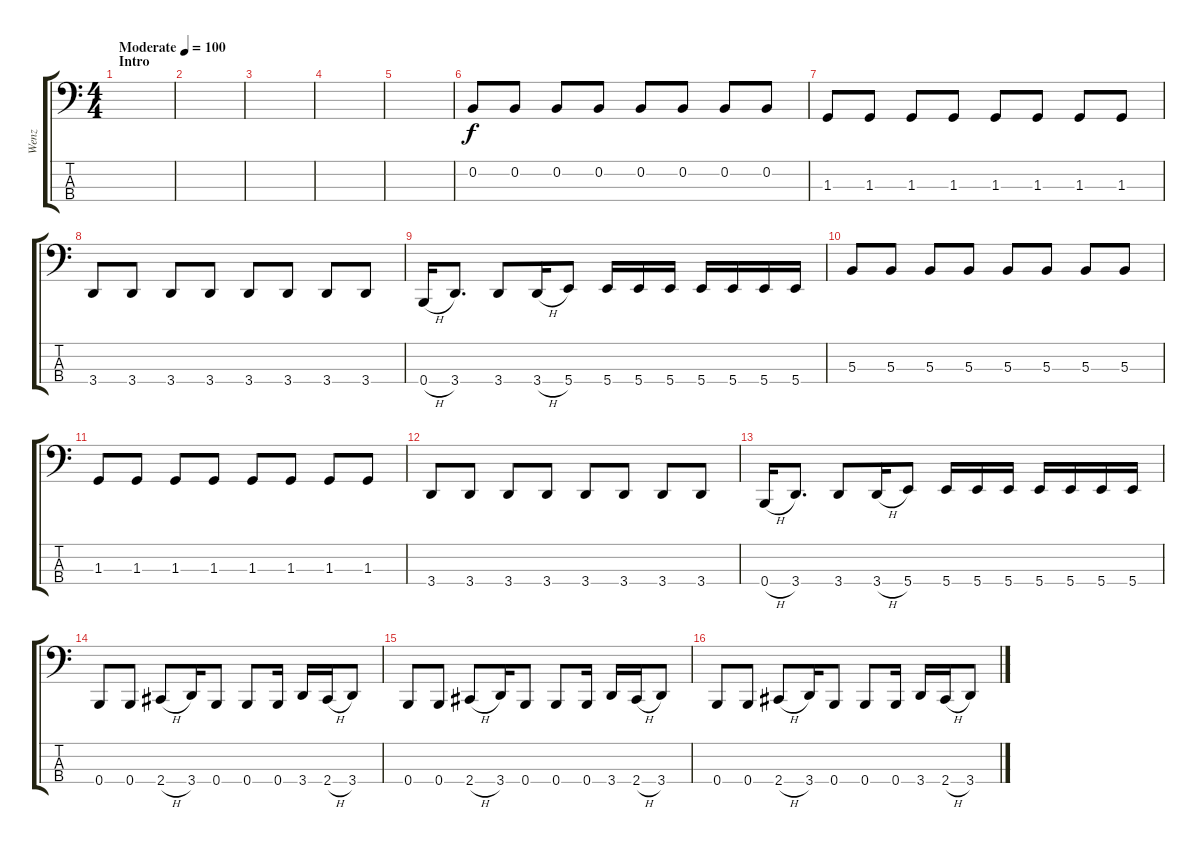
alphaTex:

\track ("Wenz" "Wenz") {instrument electricbasspick}
\staff {score tabs}
\tuning (E2 B1 Gb1 B0) {hide}
\ts (4 4)
\section ("" "Intro")
\tempo (100 "Moderate")
\clef f4
\ks c
|
|
|
|
|
0.2.8 0.2.8 0.2.8 0.2.8 0.2.8 0.2.8 0.2.8 0.2.8 |
1.3.8 1.3.8 1.3.8 1.3.8 1.3.8 1.3.8 1.3.8 1.3.8 |
3.4.8 3.4.8 3.4.8 3.4.8 3.4.8 3.4.8 3.4.8 3.4.8 |
0.4{h}.16 3.4.8{d} 3.4.8 3.4{h}.16 5.4.8 5.4.16 5.4.16 5.4.16 5.4.16 5.4.16 5.4.16 5.4.16 |
5.3.8 5.3.8 5.3.8 5.3.8 5.3.8 5.3.8 5.3.8 5.3.8 |
1.3.8 1.3.8 1.3.8 1.3.8 1.3.8 1.3.8 1.3.8 1.3.8 |
3.4.8 3.4.8 3.4.8 3.4.8 3.4.8 3.4.8 3.4.8 3.4.8 |
0.4{h}.16 3.4.8{d} 3.4.8 3.4{h}.16 5.4.8 5.4.16 5.4.16 5.4.16 5.4.16 5.4.16 5.4.16 5.4.16 |
0.4.8 0.4.8 2.4{h}.8 3.4.16 0.4.8 0.4.8 0.4.16 3.4.16 2.4{h}.16 3.4.8 |
0.4.8 0.4.8 2.4{h}.8 3.4.16 0.4.8 0.4.8 0.4.16 3.4.16 2.4{h}.16 3.4.8 |
0.4.8 0.4.8 2.4{h}.8 3.4.16 0.4.8 0.4.8 0.4.16 3.4.16 2.4{h}.16 3.4.8
